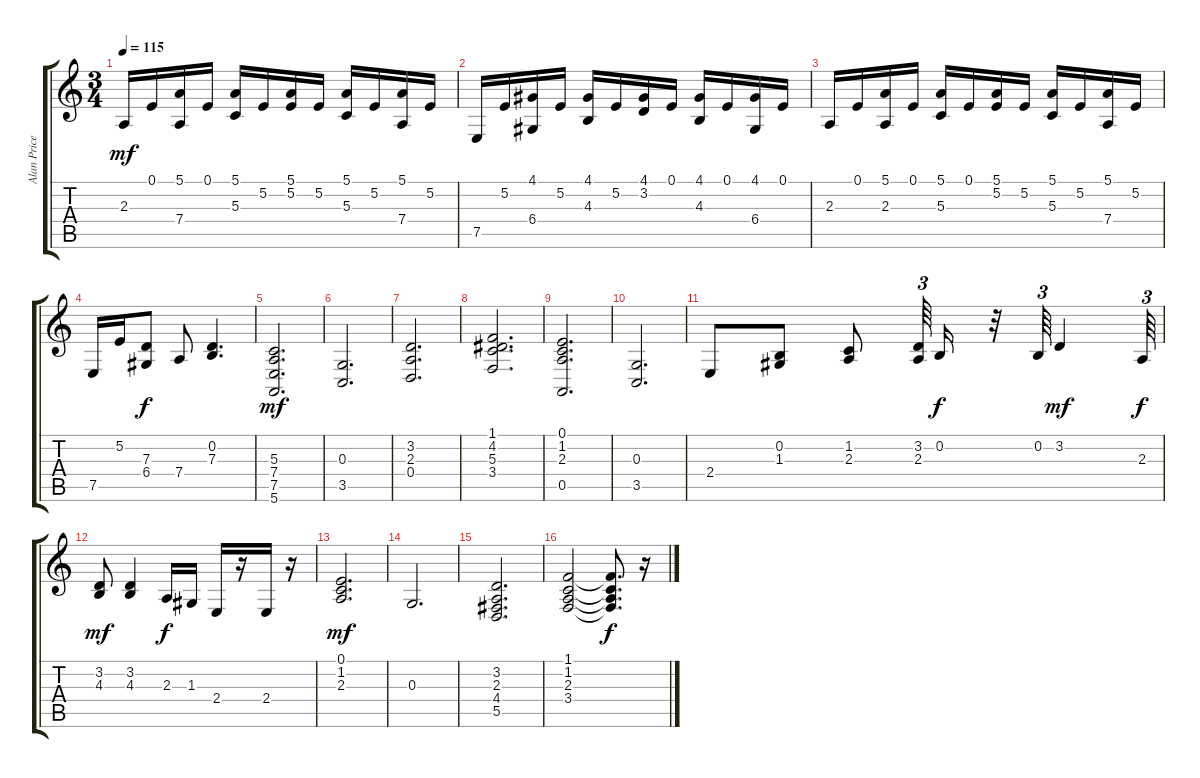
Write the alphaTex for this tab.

\track ("Alan Price " "Alan Price") {instrument churchorgan}
\staff {score tabs}
\tuning (E4 B3 G3 D3 A2 E2) {hide}
\ts (3 4)
\tempo 115
\clef g2
\ks c
2.3.16{dy mf} 0.1.16 (5.1 7.4).16 0.1.16 (5.1 5.3).16 5.2.16 (5.1 5.2).16 5.2.16 (5.1 5.3).16 5.2.16 (5.1 7.4).16 5.2.16 |
7.5.16 5.2.16 (4.1 6.4).16 5.2.16 (4.1 4.3).16 5.2.16 (4.1 3.2).16 0.1.16 (4.1 4.3).16 0.1.16 (4.1 6.4).16 0.1.16 |
2.3.16 0.1.16 (5.1 2.3).16 0.1.16 (5.1 5.3).16 0.1.16 (5.1 5.2).16 5.2.16 (5.1 5.3).16 5.2.16 (5.1 7.4).16 5.2.16 |
7.5.16 5.2.16 (7.3 6.4).8{dy f} 7.4.8 (0.2 7.3).4{d} |
(5.3 7.4 7.5 5.6).2{d dy mf} |
(0.3 3.5).2{d} |
(3.2 2.3 0.4).2{d} |
(1.1 4.2 5.3 3.4).2{d} |
(0.1 1.2 2.3 0.5).2{d} |
(0.3 3.5).2{d} |
2.4.8 (0.2 1.3).8 (1.2 2.3).8 (3.2 2.3).64{tu (3 2) beam splitsecondary} 0.2.16{dy f} r.32 0.2.64{tu (3 2)} 3.2.4{dy mf} 2.3.64{tu (3 2) dy f} |
(3.2 4.3).8{dy mf} (3.2 4.3).4 2.3.16{dy f} 1.3.16 2.4.16 r.16 2.4.16 r.16 |
(0.1 1.2 2.3).2{d dy mf} |
0.3.2{d} |
(3.2 2.3 4.4 5.5).2{d} |
(1.1 1.2 2.3 3.4).2 (1.1{t} 1.2{t} 2.3{t} 3.4{t}).8{d dy f} r.16
